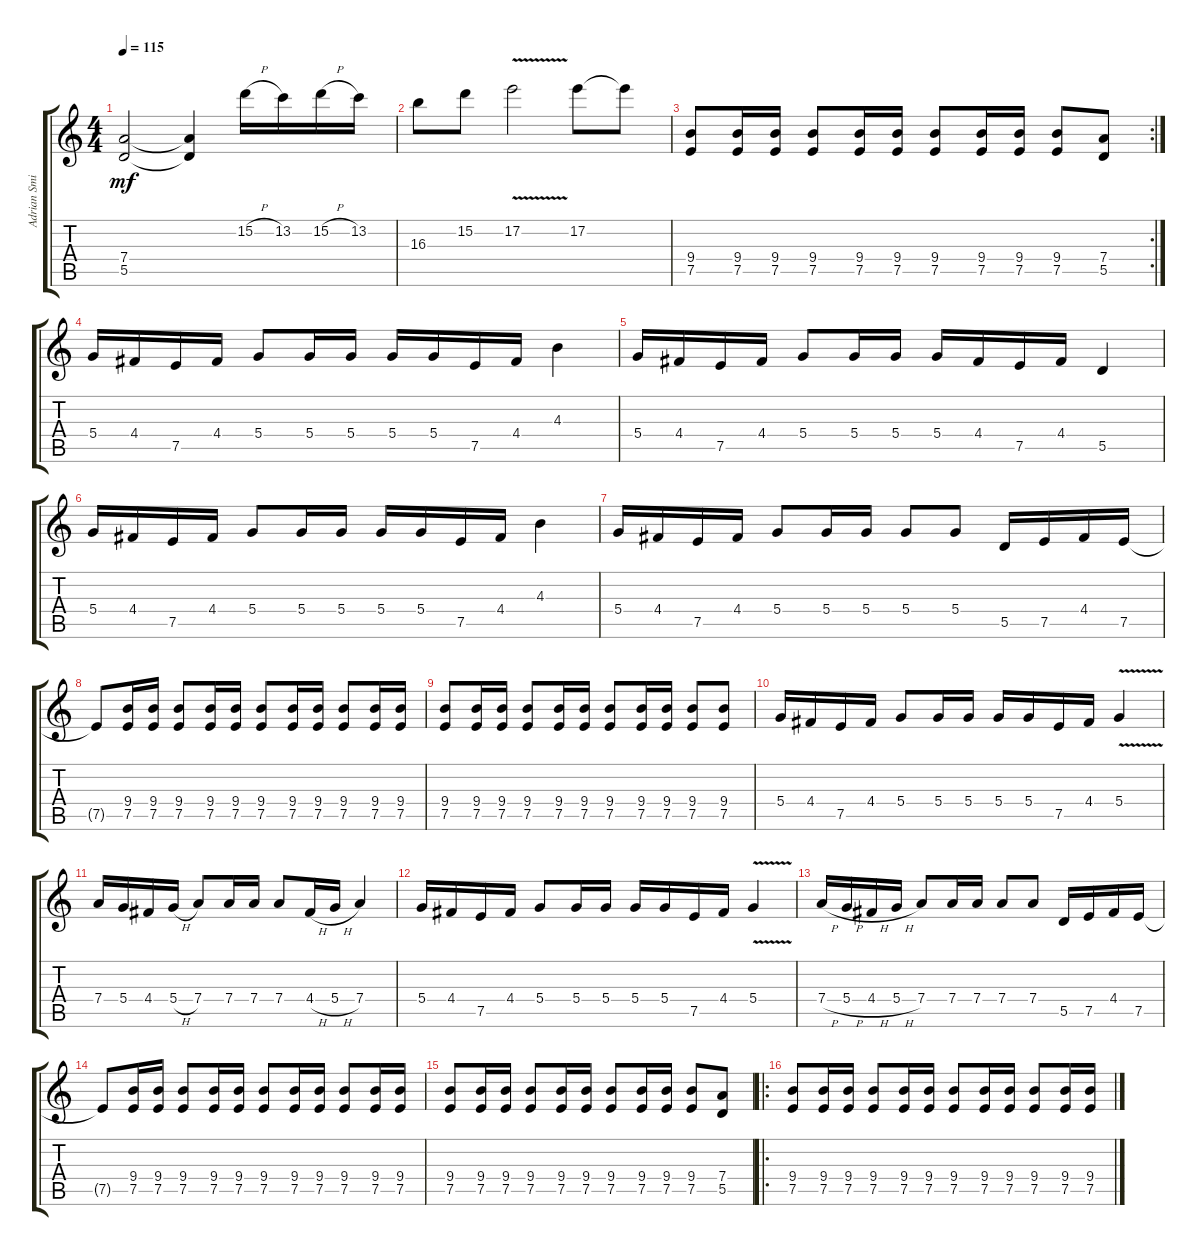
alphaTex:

\track ("Adrian Smith" "Adrian Smi") {instrument overdrivenguitar}
\staff {score tabs}
\tuning (E4 B3 G3 D3 A2 E2) {hide}
\ts (4 4)
\tempo 115
\clef g2
\ks c
(7.4 5.5).2{dy mf} (7.4{t} 5.5{t}).4 15.2{h}.16 13.2.16 15.2{h}.16 13.2.16 |
16.3.8 15.2.8 17.2{v}.2 17.2.8 17.2{t}.8 |
\rc 2
(9.4 7.5).8 (9.4 7.5).16 (9.4 7.5).16 (9.4 7.5).8 (9.4 7.5).16 (9.4 7.5).16 (9.4 7.5).8 (9.4 7.5).16 (9.4 7.5).16 (9.4 7.5).8 (7.4 5.5).8 |
5.4.16 4.4.16 7.5.16 4.4.16 5.4.8 5.4.16 5.4.16 5.4.16 5.4.16 7.5.16 4.4.16 4.3.4 |
5.4.16 4.4.16 7.5.16 4.4.16 5.4.8 5.4.16 5.4.16 5.4.16 4.4.16 7.5.16 4.4.16 5.5.4 |
5.4.16 4.4.16 7.5.16 4.4.16 5.4.8 5.4.16 5.4.16 5.4.16 5.4.16 7.5.16 4.4.16 4.3.4 |
5.4.16 4.4.16 7.5.16 4.4.16 5.4.8 5.4.16 5.4.16 5.4.8 5.4.8 5.5.16 7.5.16 4.4.16 7.5.16 |
7.5{t}.8 (9.4 7.5).16 (9.4 7.5).16 (9.4 7.5).8 (9.4 7.5).16 (9.4 7.5).16 (9.4 7.5).8 (9.4 7.5).16 (9.4 7.5).16 (9.4 7.5).8 (9.4 7.5).16 (9.4 7.5).16 |
(9.4 7.5).8 (9.4 7.5).16 (9.4 7.5).16 (9.4 7.5).8 (9.4 7.5).16 (9.4 7.5).16 (9.4 7.5).8 (9.4 7.5).16 (9.4 7.5).16 (9.4 7.5).8 (9.4 7.5).8 |
5.4.16 4.4.16 7.5.16 4.4.16 5.4.8 5.4.16 5.4.16 5.4.16 5.4.16 7.5.16 4.4.16 5.4{v}.4 |
7.4.16 5.4.16 4.4.16 5.4{h}.16 7.4.8 7.4.16 7.4.16 7.4.8 4.4{h}.16 5.4{h}.16 7.4.4 |
5.4.16 4.4.16 7.5.16 4.4.16 5.4.8 5.4.16 5.4.16 5.4.16 5.4.16 7.5.16 4.4.16 5.4{v}.4 |
7.4{h}.16 5.4{h}.16 4.4{h}.16 5.4{h}.16 7.4.8 7.4.16 7.4.16 7.4.8 7.4.8 5.5.16 7.5.16 4.4.16 7.5.16 |
7.5{t}.8 (9.4 7.5).16 (9.4 7.5).16 (9.4 7.5).8 (9.4 7.5).16 (9.4 7.5).16 (9.4 7.5).8 (9.4 7.5).16 (9.4 7.5).16 (9.4 7.5).8 (9.4 7.5).16 (9.4 7.5).16 |
(9.4 7.5).8 (9.4 7.5).16 (9.4 7.5).16 (9.4 7.5).8 (9.4 7.5).16 (9.4 7.5).16 (9.4 7.5).8 (9.4 7.5).16 (9.4 7.5).16 (9.4 7.5).8 (7.4 5.5).8 |
\ro
(9.4 7.5).8 (9.4 7.5).16 (9.4 7.5).16 (9.4 7.5).8 (9.4 7.5).16 (9.4 7.5).16 (9.4 7.5).8 (9.4 7.5).16 (9.4 7.5).16 (9.4 7.5).8 (9.4 7.5).16 (9.4 7.5).16
